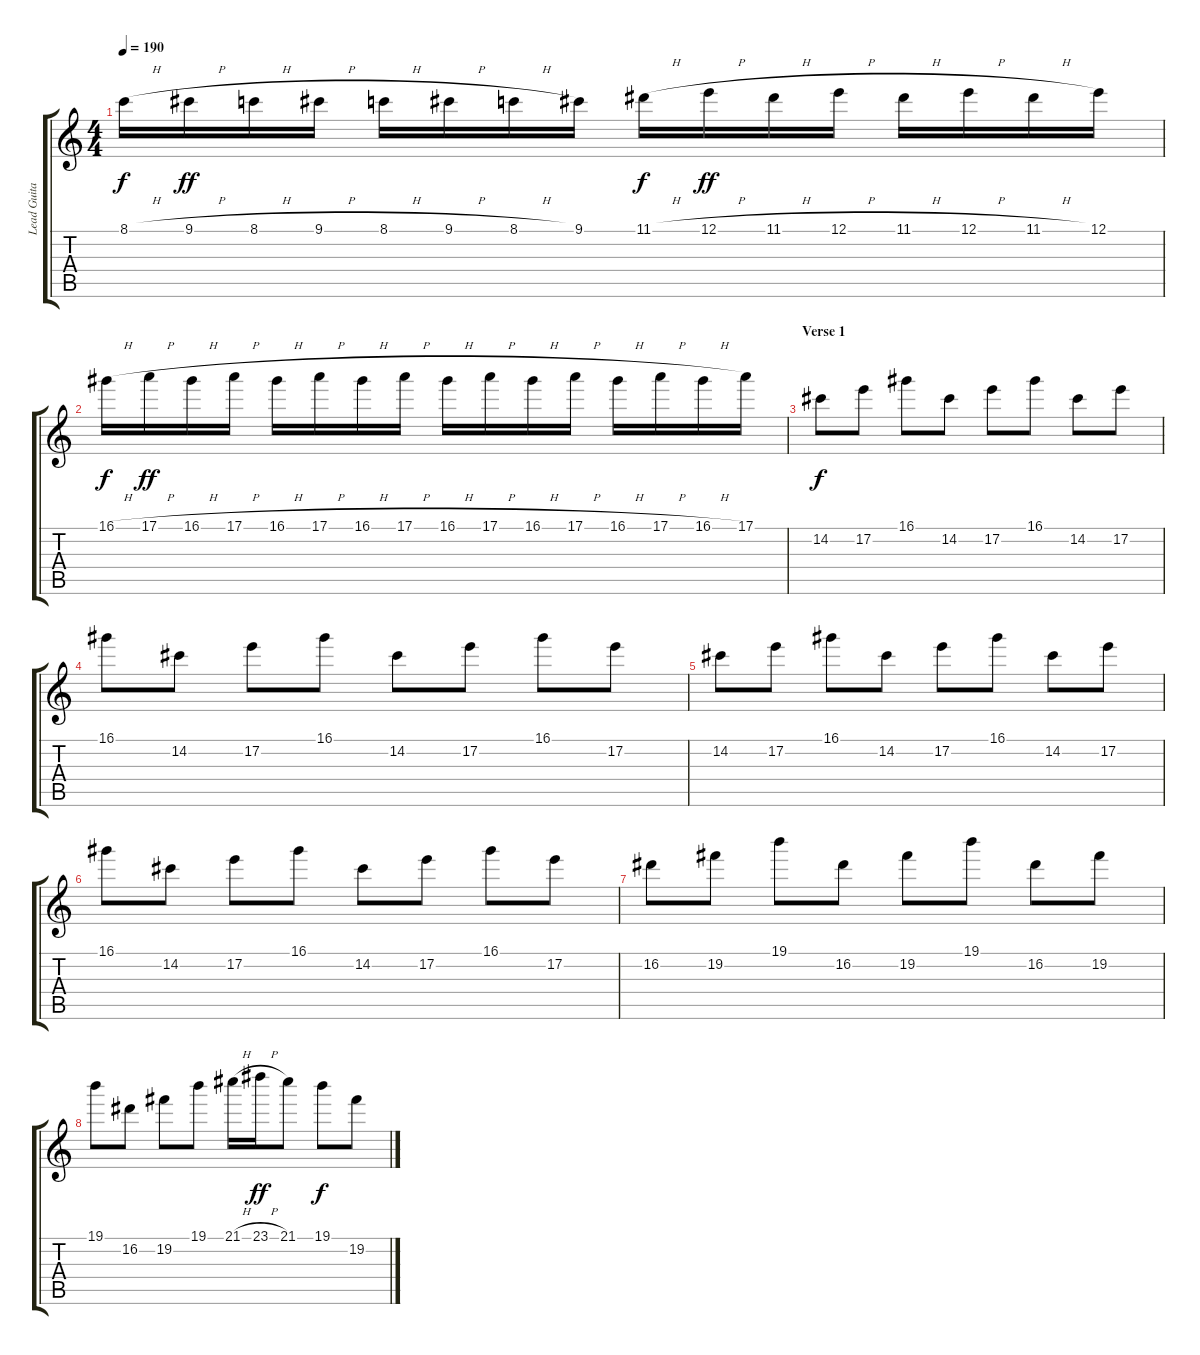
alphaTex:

\track ("Lead Guitar 1" "Lead Guita") {instrument overdrivenguitar}
\staff {score tabs}
\tuning (E4 B3 G3 D3 A2 E2) {hide}
\ts (4 4)
\tempo 190
\clef g2
\ks c
8.1{h}.16{dy f} 9.1{h}.16{dy ff} 8.1{h}.16 9.1{h}.16 8.1{h}.16 9.1{h}.16 8.1{h}.16 9.1.16 11.1{h}.16{dy f} 12.1{h}.16{dy ff} 11.1{h}.16 12.1{h}.16 11.1{h}.16 12.1{h}.16 11.1{h}.16 12.1.16 |
16.1{h}.16{dy f} 17.1{h}.16{dy ff} 16.1{h}.16 17.1{h}.16 16.1{h}.16 17.1{h}.16 16.1{h}.16 17.1{h}.16 16.1{h}.16 17.1{h}.16 16.1{h}.16 17.1{h}.16 16.1{h}.16 17.1{h}.16 16.1{h}.16 17.1.16 |
\section ("" "Verse 1")
14.2.8{dy f volume 14} 17.2.8 16.1.8 14.2.8 17.2.8 16.1.8 14.2.8 17.2.8 |
16.1.8 14.2.8 17.2.8 16.1.8 14.2.8 17.2.8 16.1.8 17.2.8 |
14.2.8 17.2.8 16.1.8 14.2.8 17.2.8 16.1.8 14.2.8 17.2.8 |
16.1.8 14.2.8 17.2.8 16.1.8 14.2.8 17.2.8 16.1.8 17.2.8 |
16.2.8 19.2.8 19.1.8 16.2.8 19.2.8 19.1.8 16.2.8 19.2.8 |
19.1.8 16.2.8 19.2.8 19.1.8 21.1{h}.16 23.1{h}.16{dy ff} 21.1.8 19.1.8{dy f} 19.2.8
